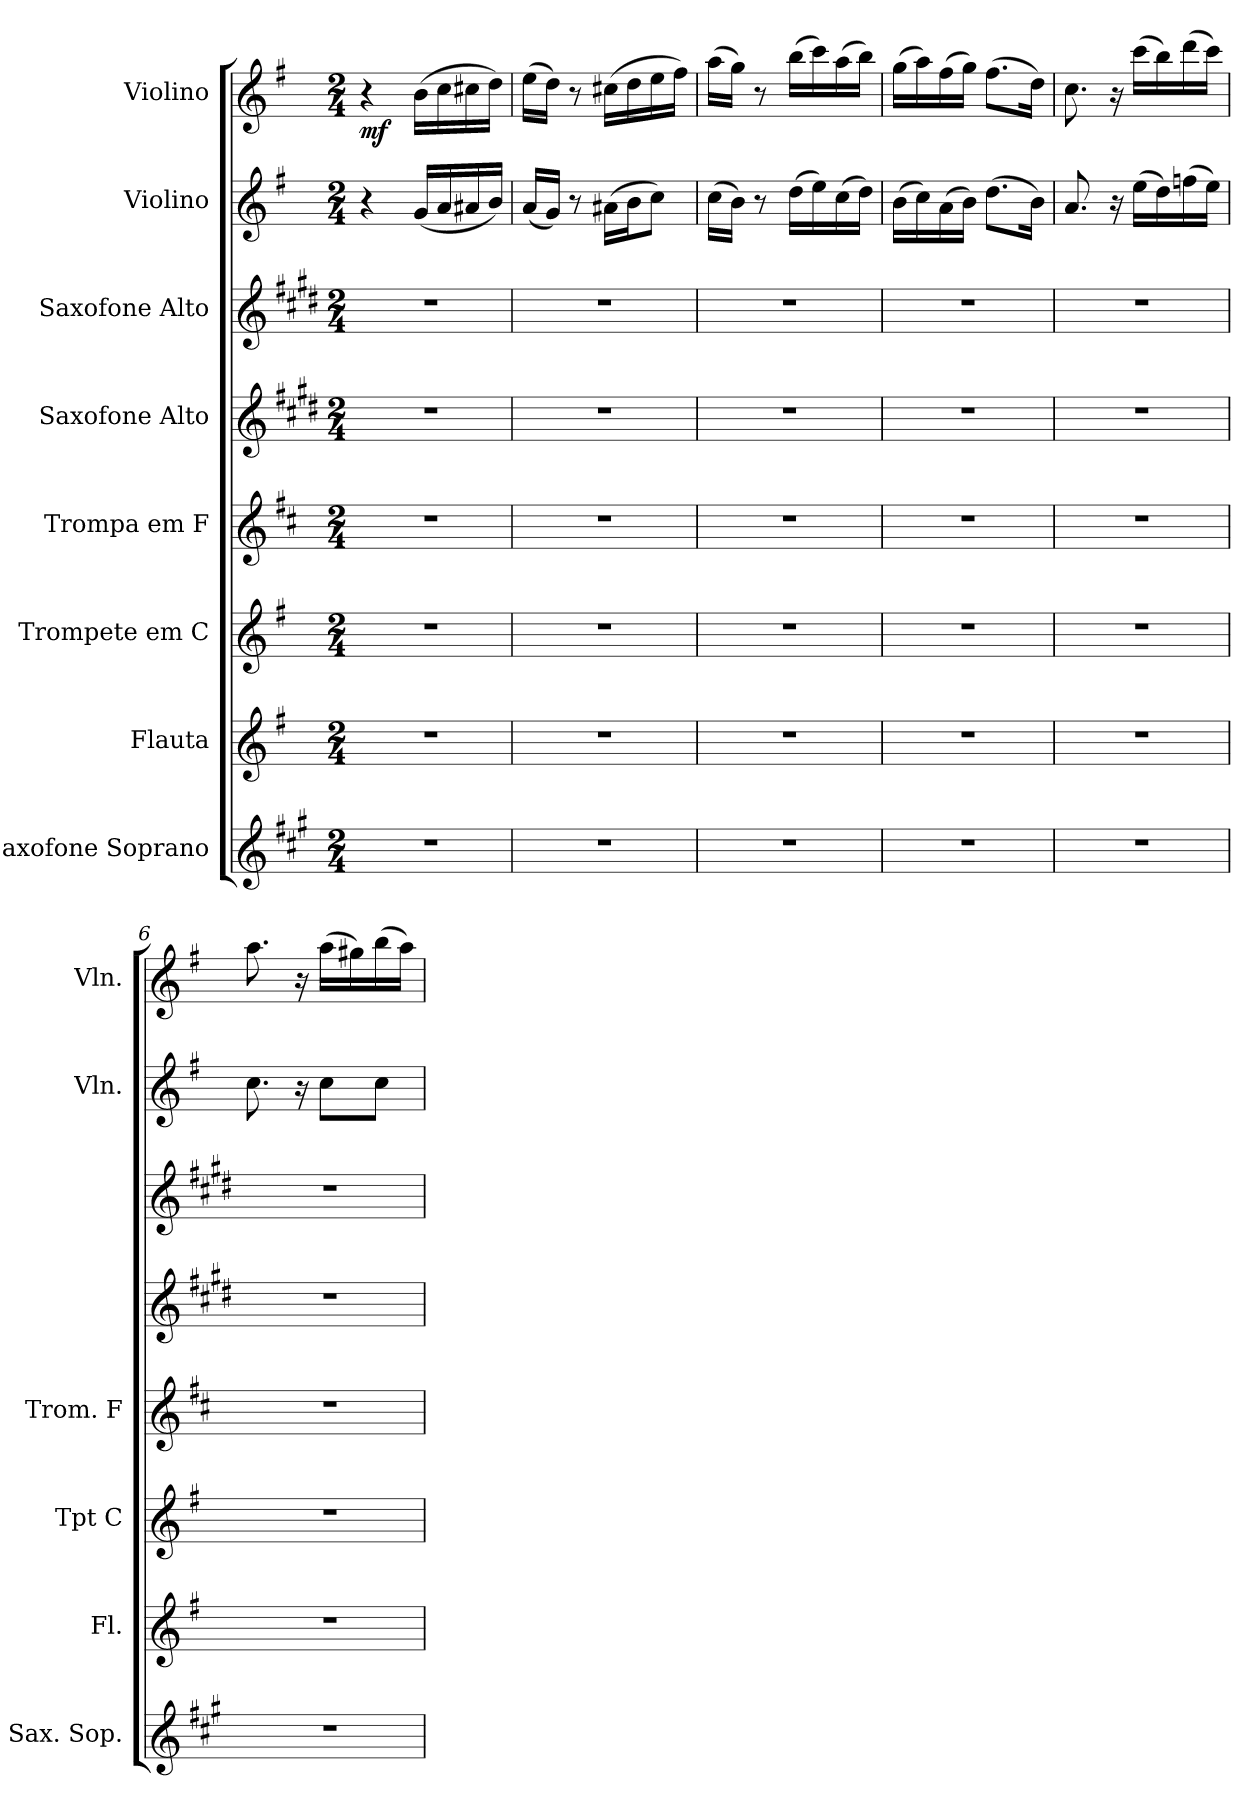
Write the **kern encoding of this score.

**kern	**kern	**kern	**kern	**kern	**kern	**kern	**kern	**dynam
*part8	*part7	*part6	*part5	*part4	*part3	*part2	*part1	*part1
*staff8	*staff7	*staff6	*staff5	*staff4	*staff3	*staff2	*staff1	*staff1
*I"Saxofone Soprano	*I"Flauta	*I"Trompete em C	*I"Trompa em F	*I"Saxofone Alto	*I"Saxofone Alto	*I"Violino	*I"Violino	*
*I'Sax. Sop.	*I'Fl.	*I'Tpt C	*I'Trom. F	*	*	*I'Vln.	*I'Vln.	*
*clefG2	*clefG2	*clefG2	*clefG2	*clefG2	*clefG2	*clefG2	*clefG2	*
*ITrd1c2	*	*	*ITrd4c7	*ITrd5c9	*ITrd5c9	*	*	*
*k[f#]	*k[f#]	*k[f#]	*k[f#]	*k[f#]	*k[f#]	*k[f#]	*k[f#]	*
*M2/4	*M2/4	*M2/4	*M2/4	*M2/4	*M2/4	*M2/4	*M2/4	*
*MM60	*MM60	*MM60	*MM60	*MM60	*MM60	*MM60	*MM60	*
=1	=1	=1	=1	=1	=1	=1	=1	=1
!	!	!	!	!	!	!	!	!LO:DY:b
2r	2r	2r	2r	2r	2r	4r	4r	mf
.	.	.	.	.	.	(16g/LL	(16b\LL	.
.	.	.	.	.	.	16a/	16cc\	.
.	.	.	.	.	.	16a#X/	16cc#X\	.
.	.	.	.	.	.	16b/JJ)	16dd\JJ)	.
=2	=2	=2	=2	=2	=2	=2	=2	=2
2r	2r	2r	2r	2r	2r	(16a/LL	(16ee\LL	.
.	.	.	.	.	.	16g/JJ)	16dd\JJ)	.
.	.	.	.	.	.	8r	8r	.
.	.	.	.	.	.	(16a#X\LL	(16cc#X\LL	.
.	.	.	.	.	.	16b\J	16dd\	.
.	.	.	.	.	.	8cc\J)	16ee\	.
.	.	.	.	.	.	.	16ff#\JJ)	.
=3	=3	=3	=3	=3	=3	=3	=3	=3
2r	2r	2r	2r	2r	2r	(16cc\LL	(16aa\LL	.
.	.	.	.	.	.	16b\JJ)	16gg\JJ)	.
.	.	.	.	.	.	8r	8r	.
.	.	.	.	.	.	(16dd\LL	(16bb\LL	.
.	.	.	.	.	.	16ee\)	16ccc\)	.
.	.	.	.	.	.	(16cc\	(16aa\	.
.	.	.	.	.	.	16dd\JJ)	16bb\JJ)	.
=4	=4	=4	=4	=4	=4	=4	=4	=4
2r	2r	2r	2r	2r	2r	(16b\LL	(16gg\LL	.
.	.	.	.	.	.	16cc\)	16aa\)	.
.	.	.	.	.	.	(16a\	(16ff#\	.
.	.	.	.	.	.	16b\JJ)	16gg\JJ)	.
.	.	.	.	.	.	(8.dd\L	(8.ff#\L	.
.	.	.	.	.	.	16b\Jk)	16dd\Jk)	.
!!LO:PB:g=z
=5	=5	=5	=5	=5	=5	=5	=5	=5
2r	2r	2r	2r	2r	2r	8.a/	8.cc\	.
.	.	.	.	.	.	16r	16r	.
.	.	.	.	.	.	(16ee\LL	(16ccc\LL	.
.	.	.	.	.	.	16dd\)	16bb\)	.
.	.	.	.	.	.	(16ffn\	(16ddd\	.
.	.	.	.	.	.	16ee\JJ)	16ccc\JJ)	.
=6	=6	=6	=6	=6	=6	=6	=6	=6
2r	2r	2r	2r	2r	2r	8.cc\	8.aa\	.
.	.	.	.	.	.	16r	16r	.
.	.	.	.	.	.	8cc\L	(16aa\LL	.
.	.	.	.	.	.	.	16gg#X\)	.
.	.	.	.	.	.	8cc\J	(16bb\	.
.	.	.	.	.	.	.	16aa\JJ)	.
=	=	=	=	=	=	=	=	=
*-	*-	*-	*-	*-	*-	*-	*-	*-
